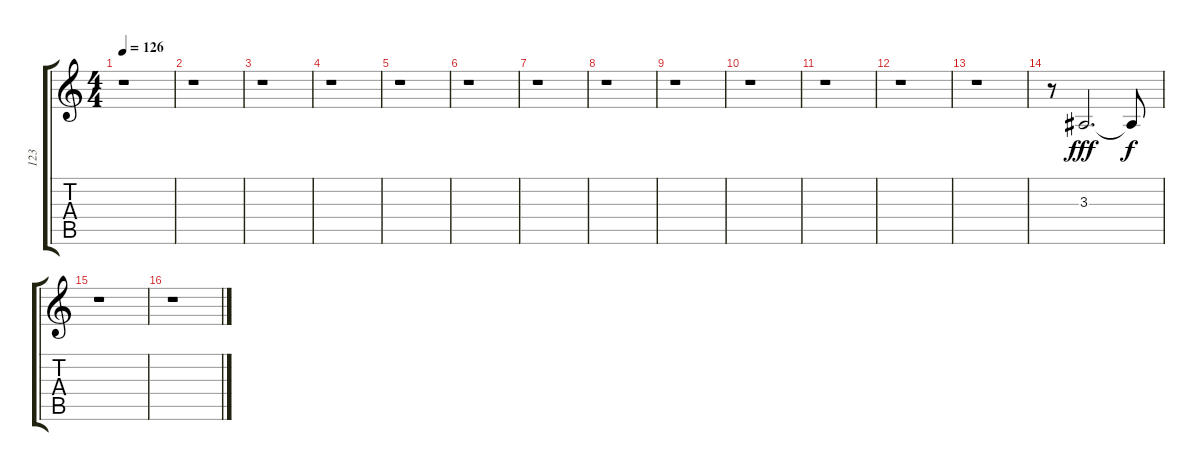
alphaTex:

\track ("123" "123") {instrument seashore}
\staff {score tabs}
\tuning (E4 B3 G3 D3 A2 E2) {hide}
\ts (4 4)
\tempo 126
\clef g2
\ks c
r.1{dy f} |
r.1 |
r.1 |
r.1 |
r.1 |
r.1 |
r.1 |
r.1 |
r.1 |
r.1 |
r.1 |
r.1 |
r.1 |
r.8 3.3.2{d dy fff} 3.3{t}.8{dy f} |
r.1 |
r.1
